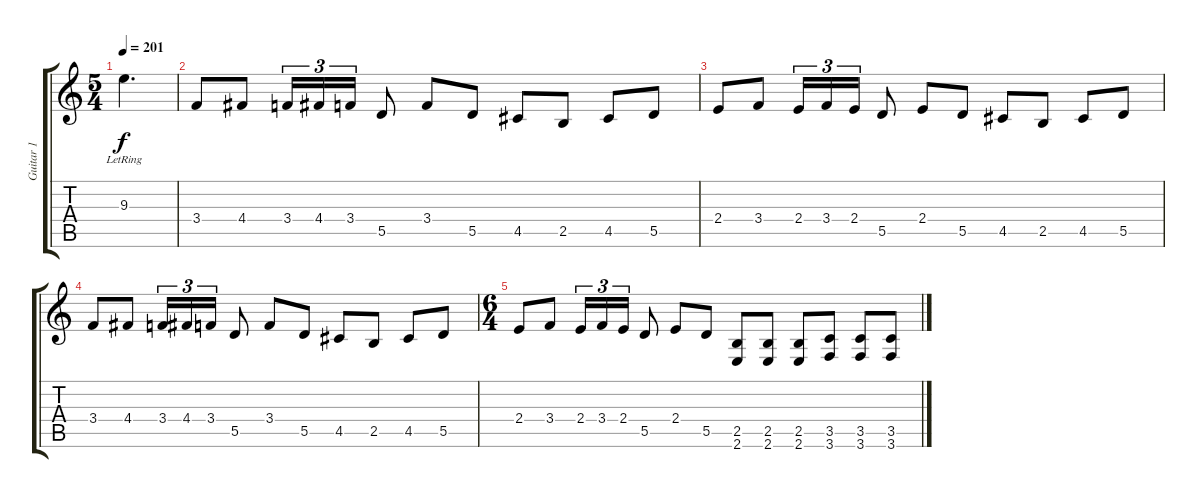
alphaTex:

\track ("Guitar 1" "Guitar 1") {instrument distortionguitar}
\staff {score tabs}
\tuning (E4 B3 G3 D3 A2 D2) {hide}
\ts (5 4)
\tempo 201
\clef g2
\ks c
9.3{lr}.4{d dy f volume 12 balance 8 instrument overdrivenguitar} |
3.4.8 4.4.8 3.4.16{tu (3 2)} 4.4.16{tu (3 2)} 3.4.16{tu (3 2)} 5.5.8 3.4.8 5.5.8 4.5.8 2.5.8 4.5.8 5.5.8 |
2.4.8 3.4.8 2.4.16{tu (3 2)} 3.4.16{tu (3 2)} 2.4.16{tu (3 2)} 5.5.8 2.4.8 5.5.8 4.5.8 2.5.8 4.5.8 5.5.8 |
3.4.8 4.4.8 3.4.16{tu (3 2)} 4.4.16{tu (3 2)} 3.4.16{tu (3 2)} 5.5.8 3.4.8 5.5.8 4.5.8 2.5.8 4.5.8 5.5.8 |
\ts (6 4)
2.4.8 3.4.8 2.4.16{tu (3 2)} 3.4.16{tu (3 2)} 2.4.16{tu (3 2)} 5.5.8 2.4.8 5.5.8 (2.5 2.6).8 (2.5 2.6).8 (2.5 2.6).8 (3.5 3.6).8 (3.5 3.6).8 (3.5 3.6).8
